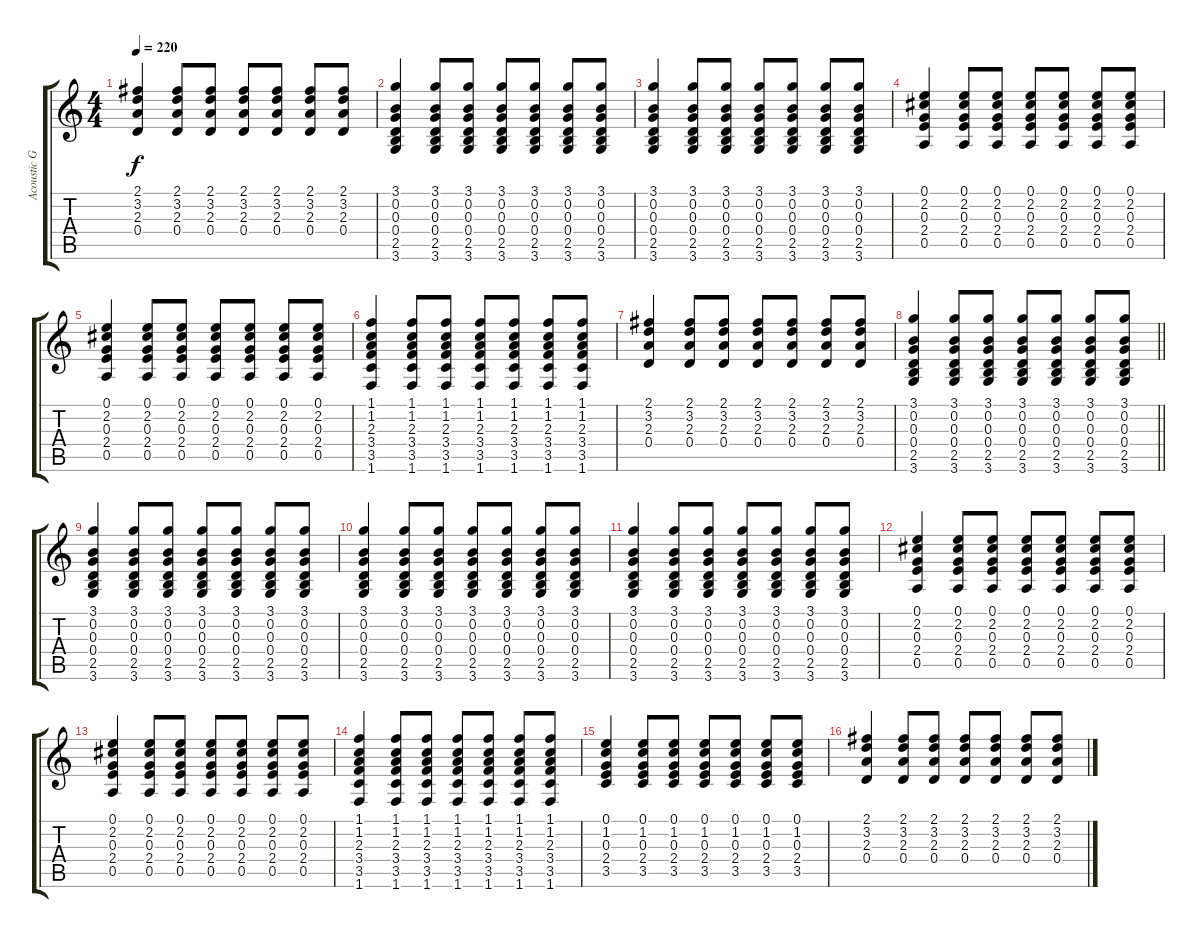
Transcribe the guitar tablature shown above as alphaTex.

\track ("Acoustic Guitar (Steel) " "Acoustic G") {instrument acousticguitarsteel}
\staff {score tabs}
\tuning (E4 B3 G3 D3 A2 E2) {hide}
\ts (4 4)
\tempo 220
\clef g2
\ks c
(2.1 3.2 2.3 0.4).4{dy f} (2.1 3.2 2.3 0.4).8 (2.1 3.2 2.3 0.4).8 (2.1 3.2 2.3 0.4).8 (2.1 3.2 2.3 0.4).8 (2.1 3.2 2.3 0.4).8 (2.1 3.2 2.3 0.4).8 |
(3.1 0.2 0.3 0.4 2.5 3.6).4 (3.1 0.2 0.3 0.4 2.5 3.6).8 (3.1 0.2 0.3 0.4 2.5 3.6).8 (3.1 0.2 0.3 0.4 2.5 3.6).8 (3.1 0.2 0.3 0.4 2.5 3.6).8 (3.1 0.2 0.3 0.4 2.5 3.6).8 (3.1 0.2 0.3 0.4 2.5 3.6).8 |
(3.1 0.2 0.3 0.4 2.5 3.6).4 (3.1 0.2 0.3 0.4 2.5 3.6).8 (3.1 0.2 0.3 0.4 2.5 3.6).8 (3.1 0.2 0.3 0.4 2.5 3.6).8 (3.1 0.2 0.3 0.4 2.5 3.6).8 (3.1 0.2 0.3 0.4 2.5 3.6).8 (3.1 0.2 0.3 0.4 2.5 3.6).8 |
(0.1 2.2 0.3 2.4 0.5).4 (0.1 2.2 0.3 2.4 0.5).8 (0.1 2.2 0.3 2.4 0.5).8 (0.1 2.2 0.3 2.4 0.5).8 (0.1 2.2 0.3 2.4 0.5).8 (0.1 2.2 0.3 2.4 0.5).8 (0.1 2.2 0.3 2.4 0.5).8 |
(0.1 2.2 0.3 2.4 0.5).4 (0.1 2.2 0.3 2.4 0.5).8 (0.1 2.2 0.3 2.4 0.5).8 (0.1 2.2 0.3 2.4 0.5).8 (0.1 2.2 0.3 2.4 0.5).8 (0.1 2.2 0.3 2.4 0.5).8 (0.1 2.2 0.3 2.4 0.5).8 |
(1.1 1.2 2.3 3.4 3.5 1.6).4 (1.1 1.2 2.3 3.4 3.5 1.6).8 (1.1 1.2 2.3 3.4 3.5 1.6).8 (1.1 1.2 2.3 3.4 3.5 1.6).8 (1.1 1.2 2.3 3.4 3.5 1.6).8 (1.1 1.2 2.3 3.4 3.5 1.6).8 (1.1 1.2 2.3 3.4 3.5 1.6).8 |
(2.1 3.2 2.3 0.4).4 (2.1 3.2 2.3 0.4).8 (2.1 3.2 2.3 0.4).8 (2.1 3.2 2.3 0.4).8 (2.1 3.2 2.3 0.4).8 (2.1 3.2 2.3 0.4).8 (2.1 3.2 2.3 0.4).8 |
\barLineRight lightlight
(3.1 0.2 0.3 0.4 2.5 3.6).4 (3.1 0.2 0.3 0.4 2.5 3.6).8 (3.1 0.2 0.3 0.4 2.5 3.6).8 (3.1 0.2 0.3 0.4 2.5 3.6).8 (3.1 0.2 0.3 0.4 2.5 3.6).8 (3.1 0.2 0.3 0.4 2.5 3.6).8 (3.1 0.2 0.3 0.4 2.5 3.6).8 |
(3.1 0.2 0.3 0.4 2.5 3.6).4 (3.1 0.2 0.3 0.4 2.5 3.6).8 (3.1 0.2 0.3 0.4 2.5 3.6).8 (3.1 0.2 0.3 0.4 2.5 3.6).8 (3.1 0.2 0.3 0.4 2.5 3.6).8 (3.1 0.2 0.3 0.4 2.5 3.6).8 (3.1 0.2 0.3 0.4 2.5 3.6).8 |
(3.1 0.2 0.3 0.4 2.5 3.6).4 (3.1 0.2 0.3 0.4 2.5 3.6).8 (3.1 0.2 0.3 0.4 2.5 3.6).8 (3.1 0.2 0.3 0.4 2.5 3.6).8 (3.1 0.2 0.3 0.4 2.5 3.6).8 (3.1 0.2 0.3 0.4 2.5 3.6).8 (3.1 0.2 0.3 0.4 2.5 3.6).8 |
(3.1 0.2 0.3 0.4 2.5 3.6).4 (3.1 0.2 0.3 0.4 2.5 3.6).8 (3.1 0.2 0.3 0.4 2.5 3.6).8 (3.1 0.2 0.3 0.4 2.5 3.6).8 (3.1 0.2 0.3 0.4 2.5 3.6).8 (3.1 0.2 0.3 0.4 2.5 3.6).8 (3.1 0.2 0.3 0.4 2.5 3.6).8 |
(0.1 2.2 0.3 2.4 0.5).4 (0.1 2.2 0.3 2.4 0.5).8 (0.1 2.2 0.3 2.4 0.5).8 (0.1 2.2 0.3 2.4 0.5).8 (0.1 2.2 0.3 2.4 0.5).8 (0.1 2.2 0.3 2.4 0.5).8 (0.1 2.2 0.3 2.4 0.5).8 |
(0.1 2.2 0.3 2.4 0.5).4 (0.1 2.2 0.3 2.4 0.5).8 (0.1 2.2 0.3 2.4 0.5).8 (0.1 2.2 0.3 2.4 0.5).8 (0.1 2.2 0.3 2.4 0.5).8 (0.1 2.2 0.3 2.4 0.5).8 (0.1 2.2 0.3 2.4 0.5).8 |
(1.1 1.2 2.3 3.4 3.5 1.6).4 (1.1 1.2 2.3 3.4 3.5 1.6).8 (1.1 1.2 2.3 3.4 3.5 1.6).8 (1.1 1.2 2.3 3.4 3.5 1.6).8 (1.1 1.2 2.3 3.4 3.5 1.6).8 (1.1 1.2 2.3 3.4 3.5 1.6).8 (1.1 1.2 2.3 3.4 3.5 1.6).8 |
(0.1 1.2 0.3 2.4 3.5).4 (0.1 1.2 0.3 2.4 3.5).8 (0.1 1.2 0.3 2.4 3.5).8 (0.1 1.2 0.3 2.4 3.5).8 (0.1 1.2 0.3 2.4 3.5).8 (0.1 1.2 0.3 2.4 3.5).8 (0.1 1.2 0.3 2.4 3.5).8 |
(2.1 3.2 2.3 0.4).4 (2.1 3.2 2.3 0.4).8 (2.1 3.2 2.3 0.4).8 (2.1 3.2 2.3 0.4).8 (2.1 3.2 2.3 0.4).8 (2.1 3.2 2.3 0.4).8 (2.1 3.2 2.3 0.4).8
